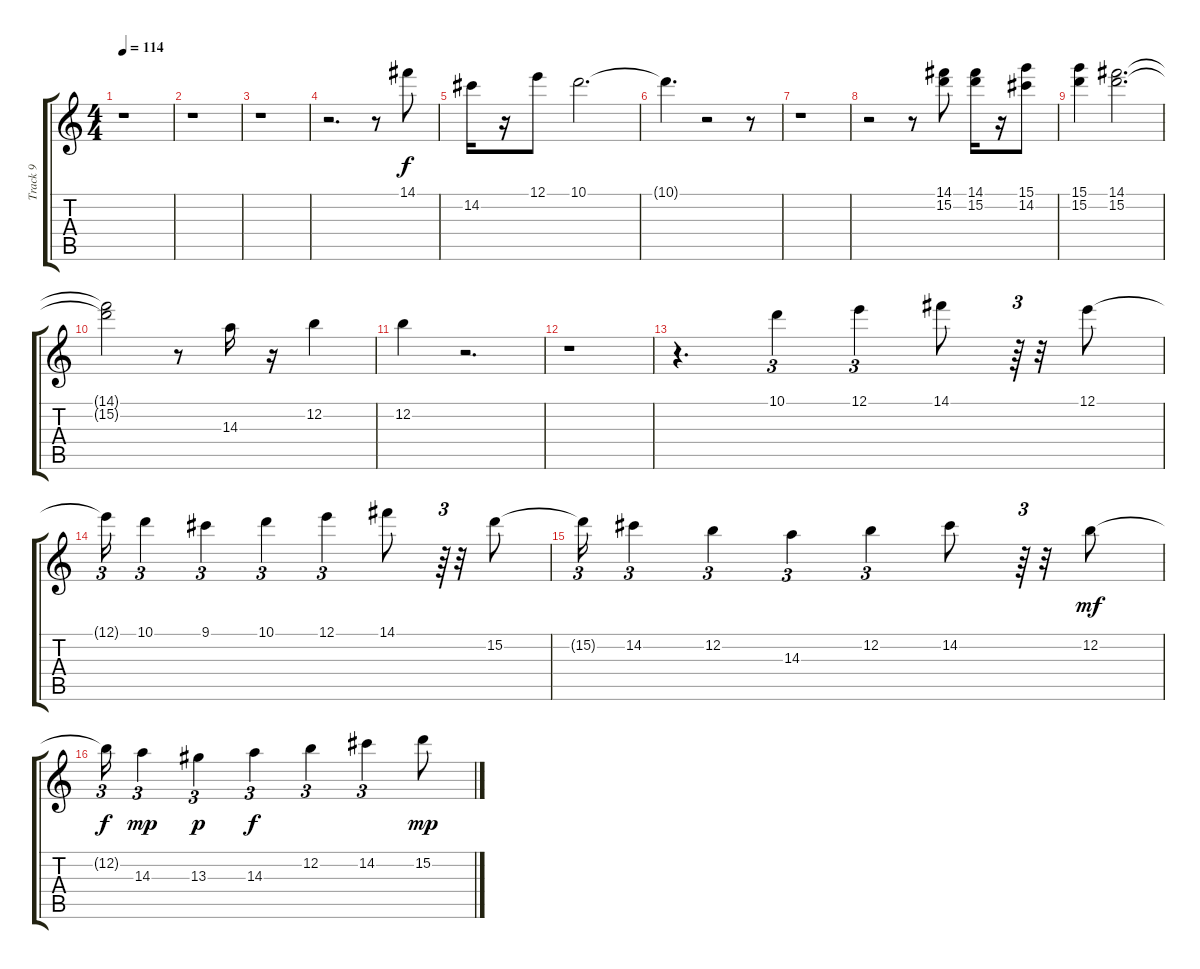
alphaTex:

\track ("Track 9" "Track 9") {instrument overdrivenguitar}
\staff {score tabs}
\tuning (E4 B3 G3 D3 A2 E2) {hide}
\ts (4 4)
\tempo 114
\clef g2
\ks c
r.1{dy mf} |
r.1 |
r.1 |
r.2{d} r.8 14.1.8{dy f} |
14.2.16 r.16 12.1.8 10.1.2{d} |
10.1{t}.4{d} r.2 r.8 |
r.1 |
r.2 r.8 (14.1 15.2).8 (14.1 15.2).16 r.16 (15.1 14.2).8 |
(15.1 15.2).4 (14.1 15.2).2{d} |
(14.1{t} 15.2{t}).2 r.8 14.3.16 r.16 12.2.4 |
12.2.4 r.2{d} |
r.1 |
r.4{d} 10.1.4{tu (3 2)} 12.1.4{tu (3 2)} 14.1.8 r.64{tu (3 2)} r.32 12.1.8 |
12.1{t}.16{tu (3 2)} 10.1.4{tu (3 2)} 9.1.4{tu (3 2)} 10.1.4{tu (3 2)} 12.1.4{tu (3 2)} 14.1.8 r.64{tu (3 2)} r.32 15.2.8 |
15.2{t}.16{tu (3 2)} 14.2.4{tu (3 2)} 12.2.4{tu (3 2)} 14.3.4{tu (3 2)} 12.2.4{tu (3 2)} 14.2.8 r.64{tu (3 2)} r.32 12.2.8{dy mf} |
12.2{t}.16{tu (3 2) dy f} 14.3.4{tu (3 2) dy mp} 13.3.4{tu (3 2) dy p} 14.3.4{tu (3 2) dy f} 12.2.4{tu (3 2)} 14.2.4{tu (3 2)} 15.2.8{dy mp}
